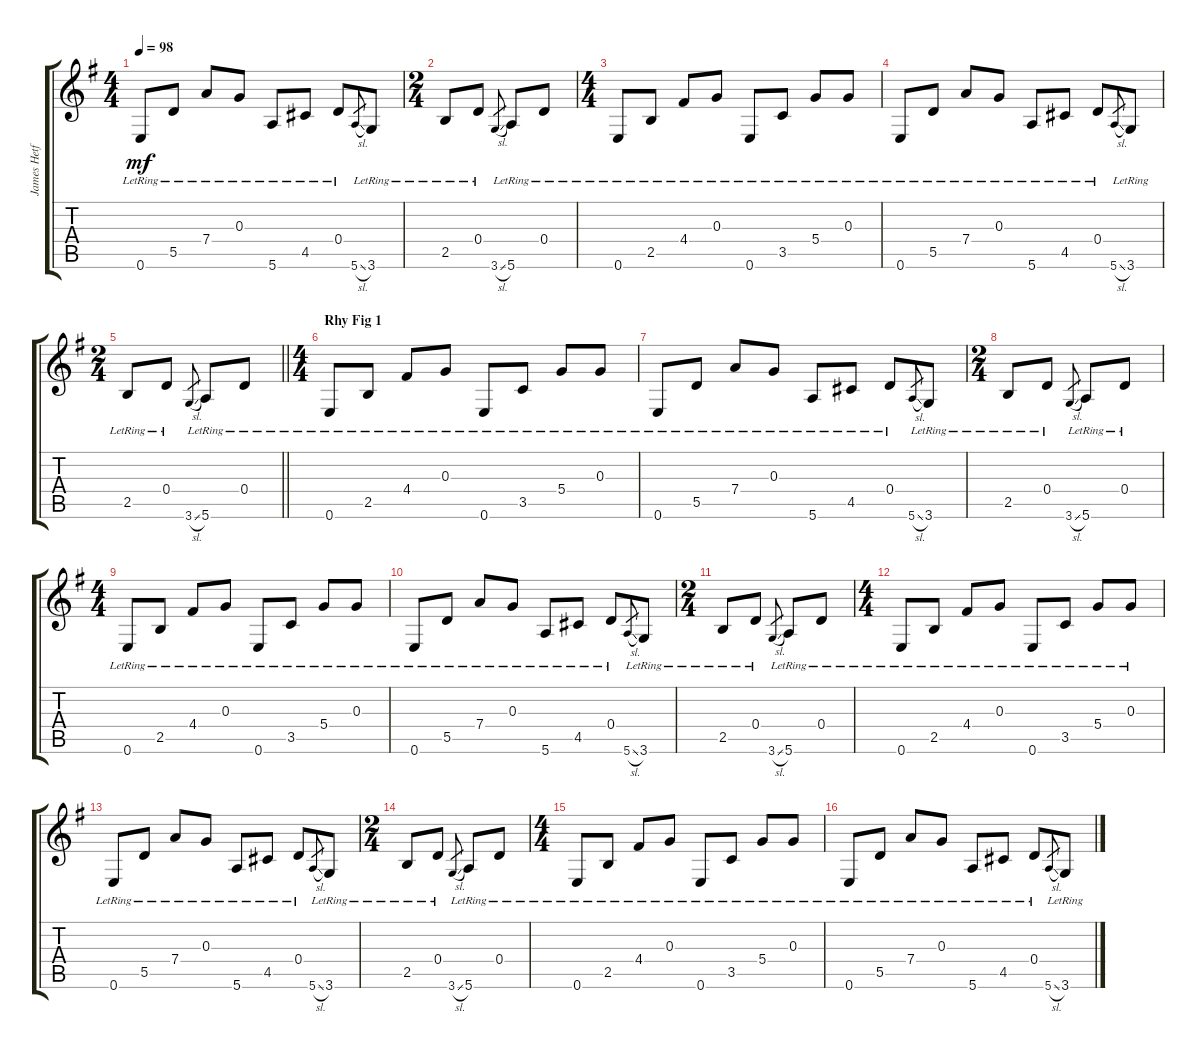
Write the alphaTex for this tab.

\track ("James Hetfield" "James Hetf") {instrument overdrivenguitar}
\staff {score tabs}
\tuning (E4 B3 G3 D3 A2 E2) {hide}
\ts (4 4)
\tempo 98
\clef g2
\ks g
0.6{lr}.8{dy mf} 5.5{lr}.8 7.4{lr}.8 0.3{lr}.8 5.6{lr}.8 4.5{lr}.8 0.4{lr}.8 5.6{sl}.8{gr} 3.6{lr}.8 |
\ts (2 4)
2.5{lr}.8 0.4{lr}.8 3.6{sl}.8{gr} 5.6{lr}.8 0.4{lr}.8 |
\ts (4 4)
0.6{lr}.8 2.5{lr}.8 4.4{lr}.8 0.3{lr}.8 0.6{lr}.8 3.5{lr}.8 5.4{lr}.8 0.3{lr}.8 |
0.6{lr}.8 5.5{lr}.8 7.4{lr}.8 0.3{lr}.8 5.6{lr}.8 4.5{lr}.8 0.4{lr}.8 5.6{sl}.8{gr} 3.6{lr}.8 |
\ts (2 4)
\barLineRight lightlight
2.5{lr}.8 0.4{lr}.8 3.6{sl}.8{gr} 5.6{lr}.8 0.4{lr}.8 |
\ts (4 4)
\section ("" "Rhy Fig 1")
0.6{lr}.8 2.5{lr}.8 4.4{lr}.8 0.3{lr}.8 0.6{lr}.8 3.5{lr}.8 5.4{lr}.8 0.3{lr}.8 |
0.6{lr}.8 5.5{lr}.8 7.4{lr}.8 0.3{lr}.8 5.6{lr}.8 4.5{lr}.8 0.4{lr}.8 5.6{sl}.8{gr} 3.6{lr}.8 |
\ts (2 4)
2.5{lr}.8 0.4{lr}.8 3.6{sl}.8{gr} 5.6{lr}.8 0.4{lr}.8 |
\ts (4 4)
0.6{lr}.8 2.5{lr}.8 4.4{lr}.8 0.3{lr}.8 0.6{lr}.8 3.5{lr}.8 5.4{lr}.8 0.3{lr}.8 |
0.6{lr}.8 5.5{lr}.8 7.4{lr}.8 0.3{lr}.8 5.6{lr}.8 4.5{lr}.8 0.4{lr}.8 5.6{sl}.8{gr} 3.6{lr}.8 |
\ts (2 4)
2.5{lr}.8 0.4{lr}.8 3.6{sl}.8{gr} 5.6{lr}.8 0.4{lr}.8 |
\ts (4 4)
0.6{lr}.8 2.5{lr}.8 4.4{lr}.8 0.3{lr}.8 0.6{lr}.8 3.5{lr}.8 5.4{lr}.8 0.3{lr}.8 |
0.6{lr}.8 5.5{lr}.8 7.4{lr}.8 0.3{lr}.8 5.6{lr}.8 4.5{lr}.8 0.4{lr}.8 5.6{sl}.8{gr} 3.6{lr}.8 |
\ts (2 4)
2.5{lr}.8 0.4{lr}.8 3.6{sl}.8{gr} 5.6{lr}.8 0.4{lr}.8 |
\ts (4 4)
0.6{lr}.8 2.5{lr}.8 4.4{lr}.8 0.3{lr}.8 0.6{lr}.8 3.5{lr}.8 5.4{lr}.8 0.3{lr}.8 |
0.6{lr}.8 5.5{lr}.8 7.4{lr}.8 0.3{lr}.8 5.6{lr}.8 4.5{lr}.8 0.4{lr}.8 5.6{sl}.8{gr} 3.6{lr}.8
